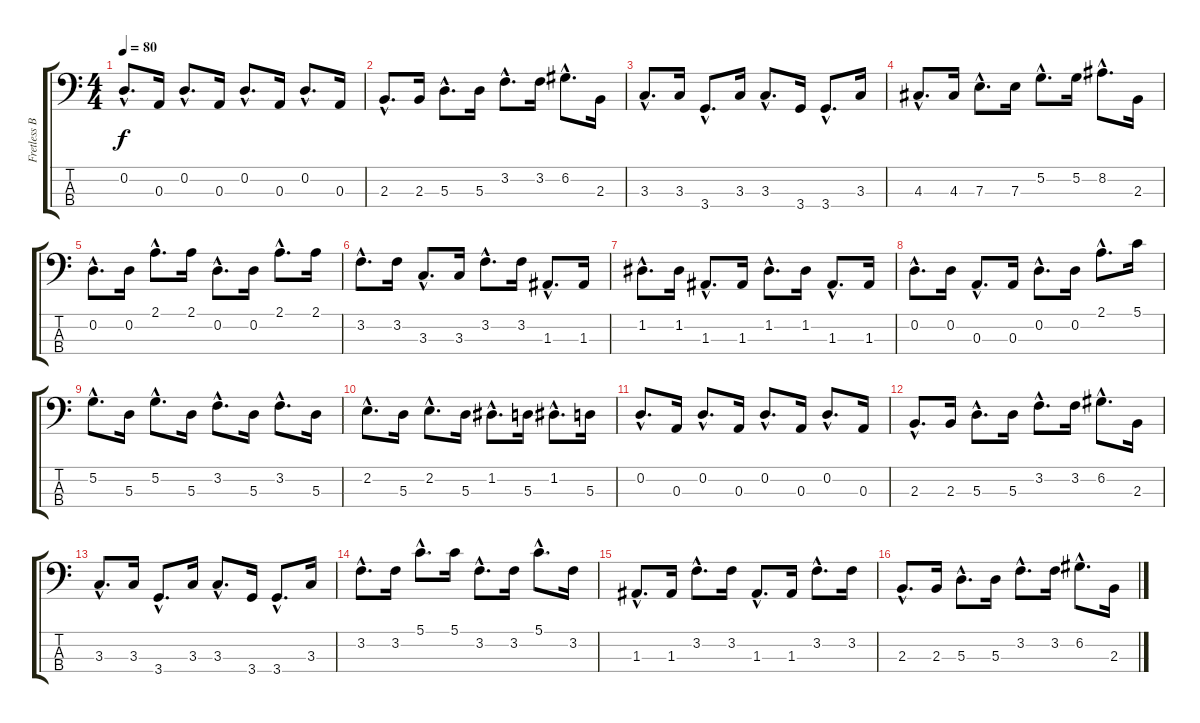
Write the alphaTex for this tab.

\track ("Fretless Bass" "Fretless B") {instrument fretlessbass}
\staff {score tabs}
\tuning (G2 D2 A1 E1) {hide}
\ts (4 4)
\tempo 80
\clef f4
\ks c
0.2{hac}.8{d dy f} 0.3.16 0.2{hac}.8{d} 0.3.16 0.2{hac}.8{d} 0.3.16 0.2{hac}.8{d} 0.3.16 |
2.3{hac}.8{d} 2.3.16 5.3{hac}.8{d} 5.3.16 3.2{hac}.8{d} 3.2.16 6.2{hac}.8{d} 2.3.16 |
3.3{hac}.8{d} 3.3.16 3.4{hac}.8{d} 3.3.16 3.3{hac}.8{d} 3.4.16 3.4{hac}.8{d} 3.3.16 |
4.3{hac}.8{d} 4.3.16 7.3{hac}.8{d} 7.3.16 5.2{hac}.8{d} 5.2.16 8.2{hac}.8{d} 2.3.16 |
0.2{hac}.8{d} 0.2.16 2.1{hac}.8{d} 2.1.16 0.2{hac}.8{d} 0.2.16 2.1{hac}.8{d} 2.1.16 |
3.2{hac}.8{d} 3.2.16 3.3{hac}.8{d} 3.3.16 3.2{hac}.8{d} 3.2.16 1.3{hac}.8{d} 1.3.16 |
1.2{hac}.8{d} 1.2.16 1.3{hac}.8{d} 1.3.16 1.2{hac}.8{d} 1.2.16 1.3{hac}.8{d} 1.3.16 |
0.2{hac}.8{d} 0.2.16 0.3{hac}.8{d} 0.3.16 0.2{hac}.8{d} 0.2.16 2.1{hac}.8{d} 5.1.16 |
5.2{hac}.8{d} 5.3.16 5.2{hac}.8{d} 5.3.16 3.2{hac}.8{d} 5.3.16 3.2{hac}.8{d} 5.3.16 |
2.2{hac}.8{d} 5.3.16 2.2{hac}.8{d} 5.3.16 1.2{hac}.8{d} 5.3.16 1.2{hac}.8{d} 5.3.16 |
0.2{hac}.8{d} 0.3.16 0.2{hac}.8{d} 0.3.16 0.2{hac}.8{d} 0.3.16 0.2{hac}.8{d} 0.3.16 |
2.3{hac}.8{d} 2.3.16 5.3{hac}.8{d} 5.3.16 3.2{hac}.8{d} 3.2.16 6.2{hac}.8{d} 2.3.16 |
3.3{hac}.8{d} 3.3.16 3.4{hac}.8{d} 3.3.16 3.3{hac}.8{d} 3.4.16 3.4{hac}.8{d} 3.3.16 |
3.2{hac}.8{d} 3.2.16 5.1{hac}.8{d} 5.1.16 3.2{hac}.8{d} 3.2.16 5.1{hac}.8{d} 3.2.16 |
1.3{hac}.8{d} 1.3.16 3.2{hac}.8{d} 3.2.16 1.3{hac}.8{d} 1.3.16 3.2{hac}.8{d} 3.2.16 |
2.3{hac}.8{d} 2.3.16 5.3{hac}.8{d} 5.3.16 3.2{hac}.8{d} 3.2.16 6.2{hac}.8{d} 2.3.16
